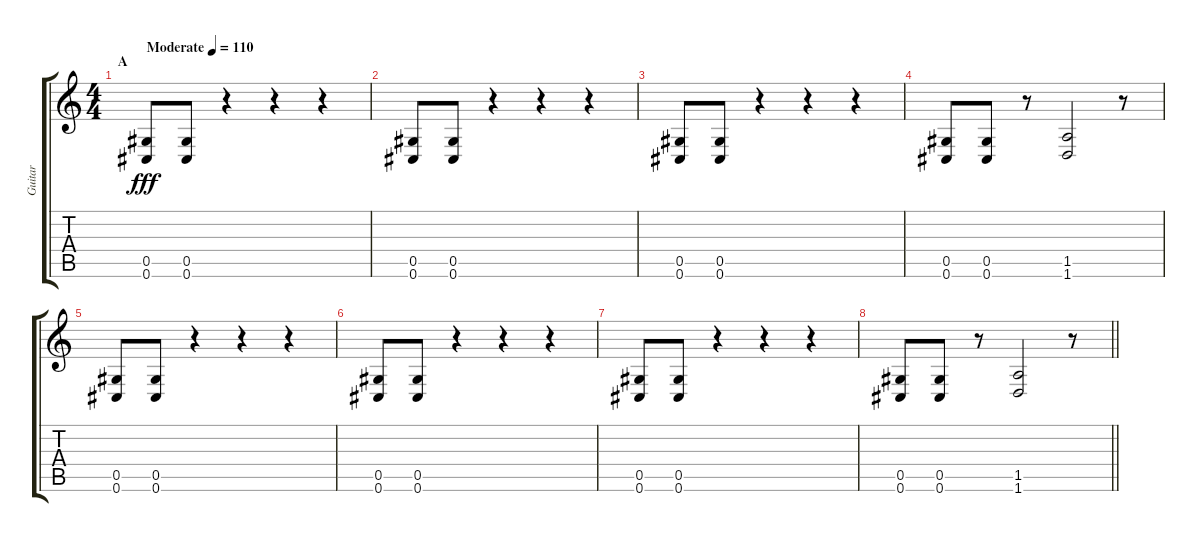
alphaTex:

\track ("Guitar" "Guitar") {instrument overdrivenguitar}
\staff {score tabs}
\tuning (Eb4 Bb3 Gb3 Db3 Ab2 Db2) {hide}
\ts (4 4)
\section ("" "A")
\tempo (110 "Moderate")
\clef g2
\ks c
(0.5 0.6).8{dy fff instrument overdrivenguitar} (0.5 0.6).8 r.4 r.4 r.4 |
(0.5 0.6).8 (0.5 0.6).8 r.4 r.4 r.4 |
(0.5 0.6).8 (0.5 0.6).8 r.4 r.4 r.4 |
(0.5 0.6).8 (0.5 0.6).8 r.8 (1.5 1.6).2 r.8 |
(0.5 0.6).8 (0.5 0.6).8 r.4 r.4 r.4 |
(0.5 0.6).8 (0.5 0.6).8 r.4 r.4 r.4 |
(0.5 0.6).8 (0.5 0.6).8 r.4 r.4 r.4 |
\barLineRight lightlight
(0.5 0.6).8 (0.5 0.6).8 r.8 (1.5 1.6).2 r.8
